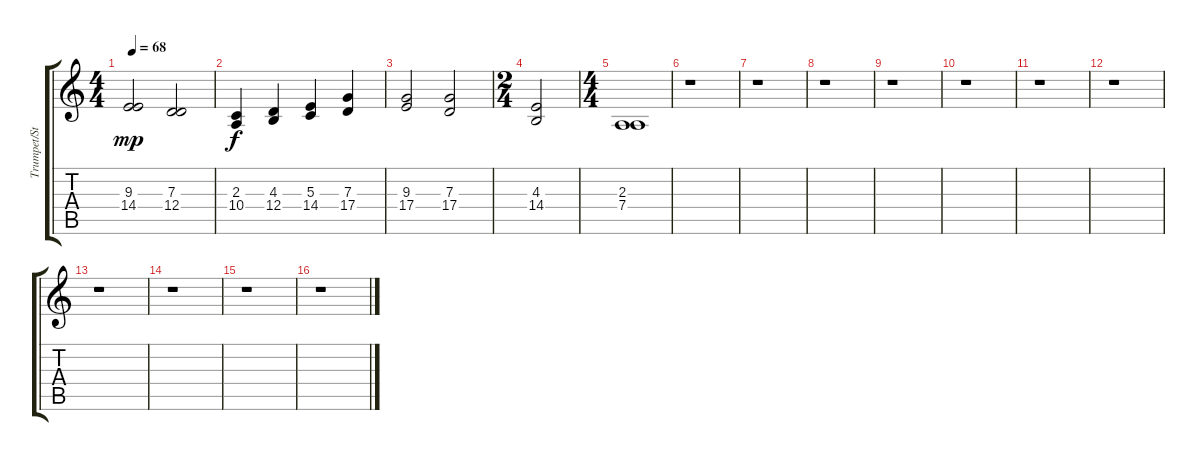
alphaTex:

\track ("Trumpet/Strings/Violin" "Trumpet/St") {instrument stringensemble1}
\staff {score tabs}
\tuning (E4 B3 G3 D3 A2 E2) {hide}
\ts (4 4)
\tempo 68
\clef g2
\ks c
(9.3 14.4).2{dy mp} (7.3 12.4).2 |
(2.3 10.4).4{dy f} (4.3 12.4).4 (5.3 14.4).4 (7.3 17.4).4 |
(9.3 17.4).2 (7.3 17.4).2 |
\ts (2 4)
(4.3 14.4).2 |
\ts (4 4)
(2.3 7.4).1{volume 0} |
r.1 |
r.1 |
r.1 |
r.1 |
r.1 |
r.1 |
r.1 |
r.1 |
r.1 |
r.1 |
r.1{volume 8 instrument violin}
